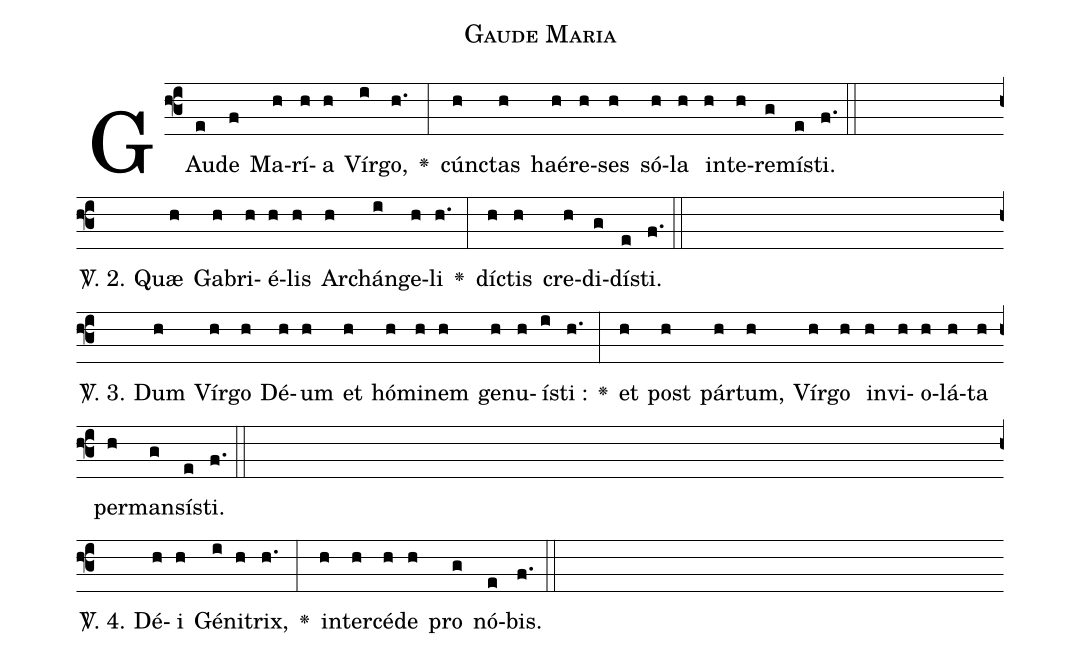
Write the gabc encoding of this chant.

name: Gaude Maria;
%%
% 747 in liber brevior
(f3)GAu(e)de(f) Ma(h)rí(h)a(h) Vír(i)go,(h.) <v>\greheightstar</v>(:) cún(h)ctas(h) haé(h)re(h)ses(h) só(h)la(h) in(h)te(h)re(g)mí(e)sti.(f.) (::Z)
<v>\Vbar{}</v>. 2. Qu{æ}(h) Ga(h)bri(h)é(h)lis(h) Ar(h)chán(i)ge(h)li(h.) <v>\greheightstar</v>(:) dí(h)ctis(h) cre(h)di(g)dí(e)sti.(f.) (::Z)
<v>\Vbar{}</v>. 3. D{u}m(h) Vír(h)go(h) Dé(h)um(h) et(h) hó(h)mi(h)nem(h) ge(h)nu(h)í(i)sti :(h.) <v>\greheightstar</v>(:) et(h) post(h) pár(h)tum,(h) Vír(h)go(h) in(h)vi(h)o(h)lá(h)ta(h) per(h)man(g)sí(e)sti.(f.) (::Z)
<v>\Vbar{}</v>. 4. D{é}(h)i(h) Gé(i)ni(h)trix,(h.) <v>\greheightstar</v>(:) in(h)ter(h)cé(h)de(h) pro(g) nó(e)bis.(f.) (::)
